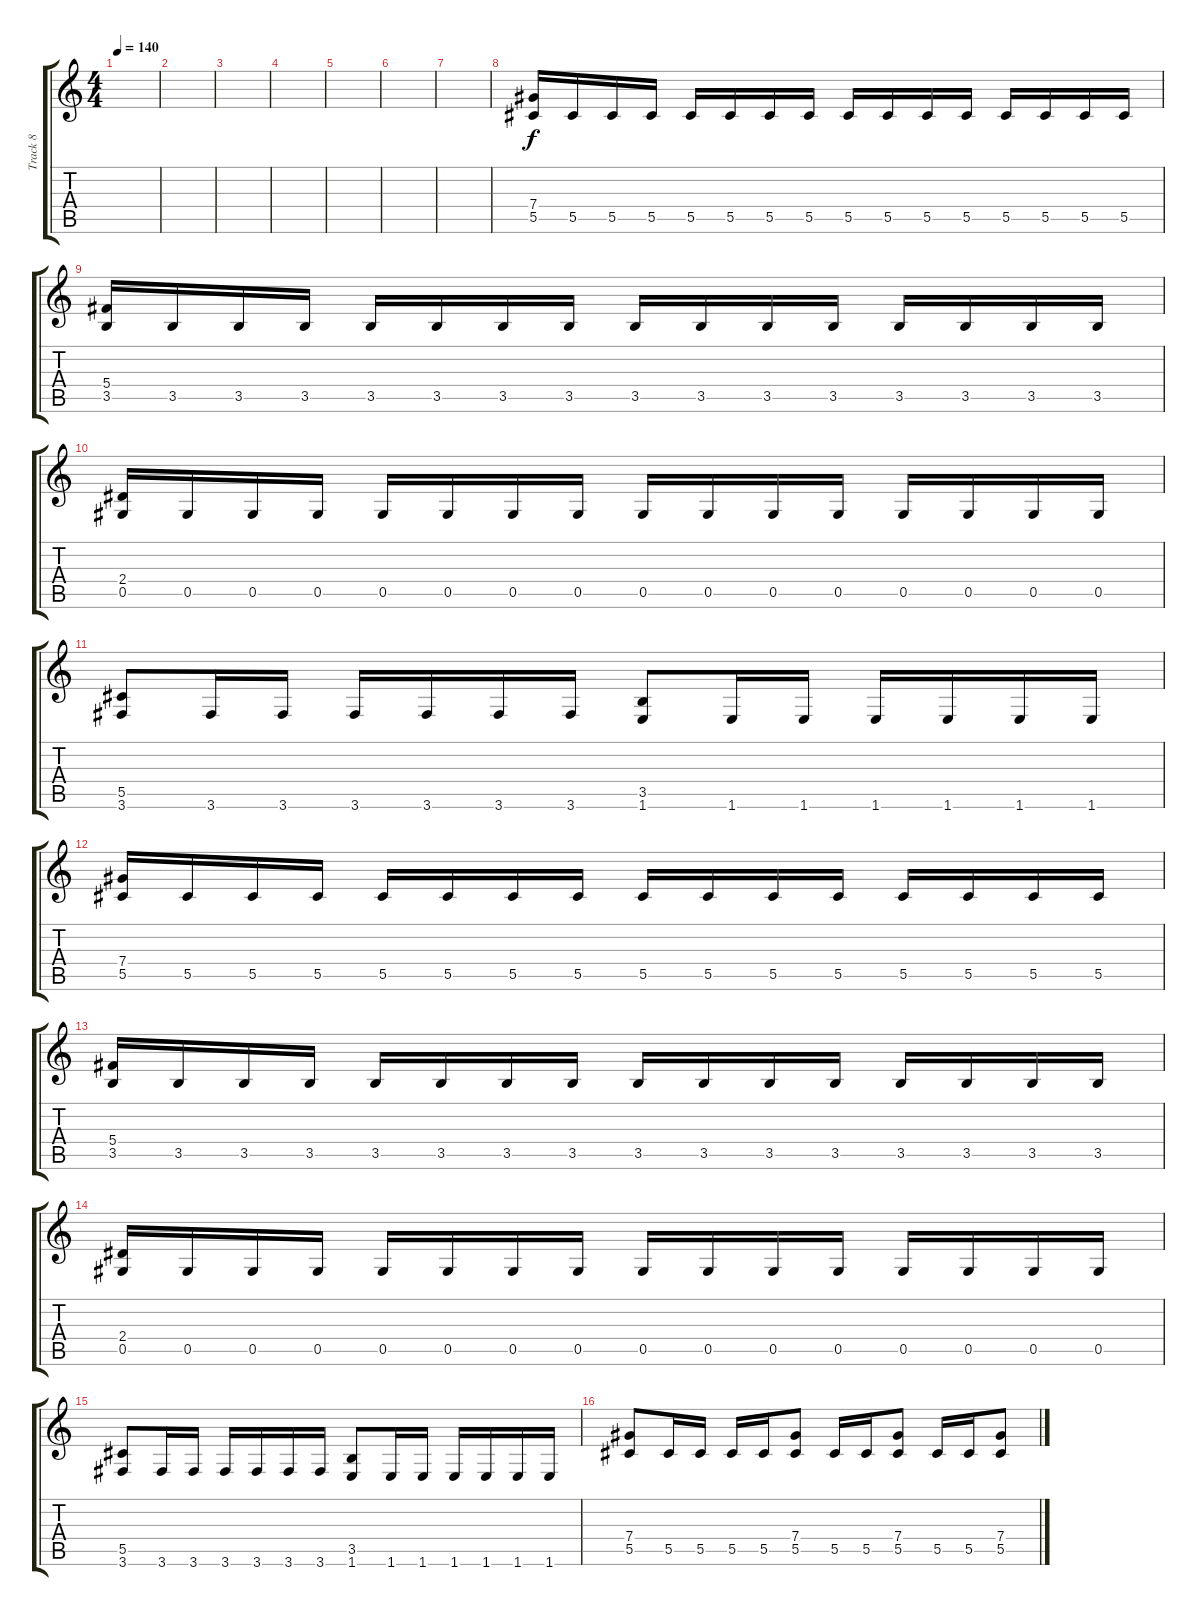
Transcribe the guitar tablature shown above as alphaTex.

\track ("Track 8" "Track 8") {instrument distortionguitar}
\staff {score tabs}
\tuning (Eb4 Bb3 Gb3 Db3 Ab2 Eb2) {hide}
\ts (4 4)
\tempo 140
\clef g2
\ks aminor
|
|
|
|
|
|
|
(7.4 5.5).16 5.5.16 5.5.16 5.5.16 5.5.16 5.5.16 5.5.16 5.5.16 5.5.16 5.5.16 5.5.16 5.5.16 5.5.16 5.5.16 5.5.16 5.5.16 |
(5.4 3.5).16 3.5.16 3.5.16 3.5.16 3.5.16 3.5.16 3.5.16 3.5.16 3.5.16 3.5.16 3.5.16 3.5.16 3.5.16 3.5.16 3.5.16 3.5.16 |
(2.4 0.5).16 0.5.16 0.5.16 0.5.16 0.5.16 0.5.16 0.5.16 0.5.16 0.5.16 0.5.16 0.5.16 0.5.16 0.5.16 0.5.16 0.5.16 0.5.16 |
(5.5 3.6).8 3.6.16 3.6.16 3.6.16 3.6.16 3.6.16 3.6.16 (3.5 1.6).8 1.6.16 1.6.16 1.6.16 1.6.16 1.6.16 1.6.16 |
(7.4 5.5).16 5.5.16 5.5.16 5.5.16 5.5.16 5.5.16 5.5.16 5.5.16 5.5.16 5.5.16 5.5.16 5.5.16 5.5.16 5.5.16 5.5.16 5.5.16 |
(5.4 3.5).16 3.5.16 3.5.16 3.5.16 3.5.16 3.5.16 3.5.16 3.5.16 3.5.16 3.5.16 3.5.16 3.5.16 3.5.16 3.5.16 3.5.16 3.5.16 |
(2.4 0.5).16 0.5.16 0.5.16 0.5.16 0.5.16 0.5.16 0.5.16 0.5.16 0.5.16 0.5.16 0.5.16 0.5.16 0.5.16 0.5.16 0.5.16 0.5.16 |
(5.5 3.6).8 3.6.16 3.6.16 3.6.16 3.6.16 3.6.16 3.6.16 (3.5 1.6).8 1.6.16 1.6.16 1.6.16 1.6.16 1.6.16 1.6.16 |
(7.4 5.5).8 5.5.16 5.5.16 5.5.16 5.5.16 (7.4 5.5).8 5.5.16 5.5.16 (7.4 5.5).8 5.5.16 5.5.16 (7.4 5.5).8
